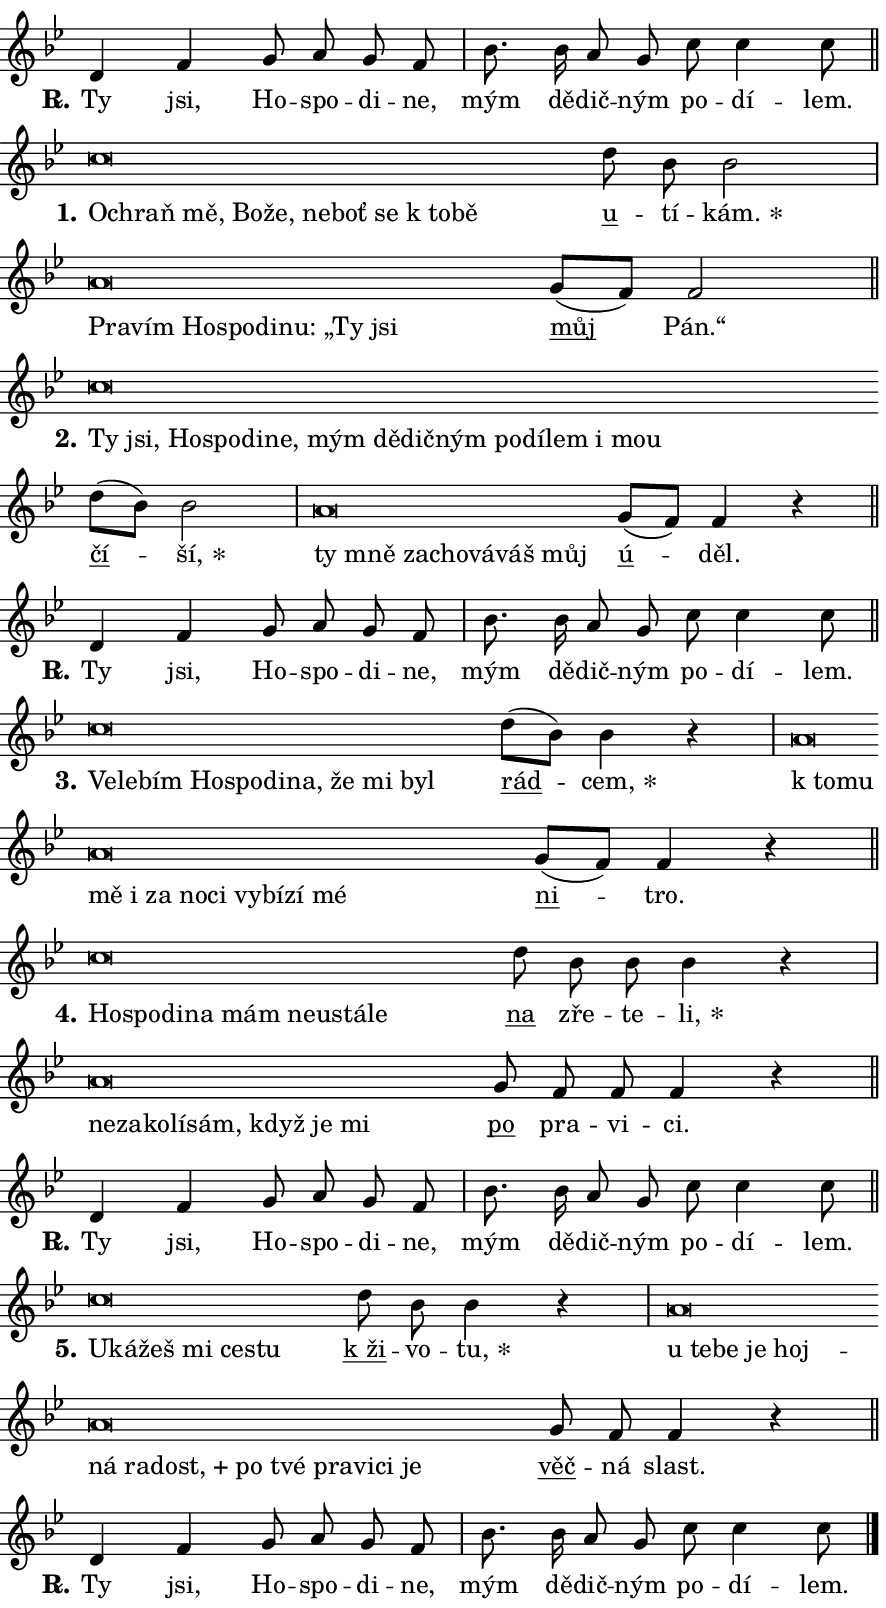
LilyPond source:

\version "2.24.0"
\header { tagline = "" }
\paper {
  indent = 0\cm
  top-margin = 0\cm
  right-margin = 0.13\cm % to fit lyric hyphens
  bottom-margin = 0\cm
  left-margin = 0\cm
  paper-width = 15\cm
  page-breaking = #ly:one-page-breaking
  system-system-spacing.basic-distance = #11
  score-system-spacing.basic-distance = #11
  ragged-last = ##f
}


%% Author: Thomas Morley
%% https://lists.gnu.org/archive/html/lilypond-user/2020-05/msg00002.html
#(define (line-position grob)
"Returns position of @var[grob} in current system:
   @code{'start}, if at first time-step
   @code{'end}, if at last time-step
   @code{'middle} otherwise
"
  (let* ((col (ly:item-get-column grob))
         (ln (ly:grob-object col 'left-neighbor))
         (rn (ly:grob-object col 'right-neighbor))
         (col-to-check-left (if (ly:grob? ln) ln col))
         (col-to-check-right (if (ly:grob? rn) rn col))
         (break-dir-left
           (and
             (ly:grob-property col-to-check-left 'non-musical #f)
             (ly:item-break-dir col-to-check-left)))
         (break-dir-right
           (and
             (ly:grob-property col-to-check-right 'non-musical #f)
             (ly:item-break-dir col-to-check-right))))
        (cond ((eqv? 1 break-dir-left) 'start)
              ((eqv? -1 break-dir-right) 'end)
              (else 'middle))))

#(define (tranparent-at-line-position vctor)
  (lambda (grob)
  "Relying on @code{line-position} select the relevant enry from @var{vctor}.
Used to determine transparency,"
    (case (line-position grob)
      ((end) (not (vector-ref vctor 0)))
      ((middle) (not (vector-ref vctor 1)))
      ((start) (not (vector-ref vctor 2))))))

noteHeadBreakVisibility =
#(define-music-function (break-visibility)(vector?)
"Makes @code{NoteHead}s transparent relying on @var{break-visibility}"
#{
  \override NoteHead.transparent =
    #(tranparent-at-line-position break-visibility)
#})

#(define delete-ledgers-for-transparent-note-heads
  (lambda (grob)
    "Reads whether a @code{NoteHead} is transparent.
If so this @code{NoteHead} is removed from @code{'note-heads} from
@var{grob}, which is supposed to be @code{LedgerLineSpanner}.
As a result ledgers are not printed for this @code{NoteHead}"
    (let* ((nhds-array (ly:grob-object grob 'note-heads))
           (nhds-list
             (if (ly:grob-array? nhds-array)
                 (ly:grob-array->list nhds-array)
                 '()))
           ;; Relies on the transparent-property being done before
           ;; Staff.LedgerLineSpanner.after-line-breaking is executed.
           ;; This is fragile ...
           (to-keep
             (remove
               (lambda (nhd)
                 (ly:grob-property nhd 'transparent #f))
               nhds-list)))
      ;; TODO find a better method to iterate over grob-arrays, similiar
      ;; to filter/remove etc for lists
      ;; For now rebuilt from scratch
      (set! (ly:grob-object grob 'note-heads)  '())
      (for-each
        (lambda (nhd)
          (ly:pointer-group-interface::add-grob grob 'note-heads nhd))
        to-keep))))

squashNotes = {
  \override NoteHead.X-extent = #'(-0.2 . 0.2)
  \override NoteHead.Y-extent = #'(-0.75 . 0)
  \override NoteHead.stencil =
    #(lambda (grob)
       (let ((pos (ly:grob-property grob 'staff-position)))
         (begin
           (if (< pos -7) (display "ERROR: Lower brevis then expected\n") (display ""))
           (if (<= pos -6) ly:text-interface::print ly:note-head::print))))
}
unSquashNotes = {
  \revert NoteHead.X-extent
  \revert NoteHead.Y-extent
  \revert NoteHead.stencil
}

hideNotes = \noteHeadBreakVisibility #begin-of-line-visible
unHideNotes = \noteHeadBreakVisibility #all-visible

% work-around for resetting accidentals
% https://lilypond.org/doc/v2.23/Documentation/notation/displaying-rhythms#unmetered-music
cadenzaMeasure = {
  \cadenzaOff
  \partial 1024 s1024
  \cadenzaOn
}

#(define-markup-command (accent layout props text) (markup?)
  "Underline accented syllable"
  (interpret-markup layout props
    #{\markup \override #'(offset . 4.3) \underline { #text }#}))

responsum = \markup \concat {
  "R" \hspace #-1.05 \path #0.1 #'((moveto 0 0.07) (lineto 0.9 0.8)) \hspace #0.05 "."
}

spaceSize = #0.6828661417322834 % exact space size for TeX Gyre Schola

\layout {
  \context {
    \Staff
    \remove "Time_signature_engraver"
    \override LedgerLineSpanner.after-line-breaking = #delete-ledgers-for-transparent-note-heads
  }
  \context {
    \Lyrics {
      \override LyricSpace.minimum-distance = \spaceSize
      \override LyricText.font-name = #"TeX Gyre Schola"
      \override LyricText.font-size = 1
      \override StanzaNumber.font-name = #"TeX Gyre Schola Bold"
      \override StanzaNumber.font-size = 1
    }
  }
  \context {
    \Score 
    \override NoteHead.text =
      #(lambda (grob) 
        (let ((pos (ly:grob-property grob 'staff-position)))
          #{\markup {
            \combine
              \halign #-0.55 \raise #(if (= pos -6) 0 0.5) \override #'(thickness . 2) \draw-line #'(3.2 . 0)
              \musicglyph "noteheads.sM1"
          }#}))
  }
}

% magnetic-lyrics.ily
%
%   written by
%     Jean Abou Samra <jean@abou-samra.fr>
%     Werner Lemberg <wl@gnu.org>
%
%   adapted by
%     Jiri Hon <jiri.hon@gmail.com>
%
% Version 2022-Apr-15

% https://www.mail-archive.com/lilypond-user@gnu.org/msg149350.html

#(define (Left_hyphen_pointer_engraver context)
   "Collect syllable-hyphen-syllable occurrences in lyrics and store
them in properties.  This engraver only looks to the left.  For
example, if the lyrics input is @code{foo -- bar}, it does the
following.

@itemize @bullet
@item
Set the @code{text} property of the @code{LyricHyphen} grob between
@q{foo} and @q{bar} to @code{foo}.

@item
Set the @code{left-hyphen} property of the @code{LyricText} grob with
text @q{foo} to the @code{LyricHyphen} grob between @q{foo} and
@q{bar}.
@end itemize

Use this auxiliary engraver in combination with the
@code{lyric-@/text::@/apply-@/magnetic-@/offset!} hook."
   (let ((hyphen #f)
         (text #f))
     (make-engraver
      (acknowledgers
       ((lyric-syllable-interface engraver grob source-engraver)
        (set! text grob)))
      (end-acknowledgers
       ((lyric-hyphen-interface engraver grob source-engraver)
        ;(when (not (grob::has-interface grob 'lyric-space-interface))
          (set! hyphen grob)));)
      ((stop-translation-timestep engraver)
       (when (and text hyphen)
         (ly:grob-set-object! text 'left-hyphen hyphen))
       (set! text #f)
       (set! hyphen #f)))))

#(define (lyric-text::apply-magnetic-offset! grob)
   "If the space between two syllables is less than the value in
property @code{LyricText@/.details@/.squash-threshold}, move the right
syllable to the left so that it gets concatenated with the left
syllable.

Use this function as a hook for
@code{LyricText@/.after-@/line-@/breaking} if the
@code{Left_@/hyphen_@/pointer_@/engraver} is active."
   (let ((hyphen (ly:grob-object grob 'left-hyphen #f)))
     (when hyphen
       (let ((left-text (ly:spanner-bound hyphen LEFT)))
         (when (grob::has-interface left-text 'lyric-syllable-interface)
           (let* ((common (ly:grob-common-refpoint grob left-text X))
                  (this-x-ext (ly:grob-extent grob common X))
                  (left-x-ext
                   (begin
                     ;; Trigger magnetism for left-text.
                     (ly:grob-property left-text 'after-line-breaking)
                     (ly:grob-extent left-text common X)))
                  ;; `delta` is the gap width between two syllables.
                  (delta (- (interval-start this-x-ext)
                            (interval-end left-x-ext)))
                  (details (ly:grob-property grob 'details))
                  (threshold (assoc-get 'squash-threshold details 0.2)))
             (when (< delta threshold)
               (let* (;; We have to manipulate the input text so that
                      ;; ligatures crossing syllable boundaries are not
                      ;; disabled.  For languages based on the Latin
                      ;; script this is essentially a beautification.
                      ;; However, for non-Western scripts it can be a
                      ;; necessity.
                      (lt (ly:grob-property left-text 'text))
                      (rt (ly:grob-property grob 'text))
                      (is-space (grob::has-interface hyphen 'lyric-space-interface))
                      (space (if is-space " " ""))
                      (extra-delta (if is-space spaceSize 0))
                      ;; Append new syllable.
                      (ltrt-space (if (and (string? lt) (string? rt))
                                (string-append lt space rt)
                                (make-concat-markup (list lt space rt))))
                      ;; Right-align `ltrt` to the right side.
                      (ltrt-space-markup (grob-interpret-markup
                               grob
                               (make-translate-markup
                                (cons (interval-length this-x-ext) 0)
                                (make-right-align-markup ltrt-space)))))
                 (begin
                   ;; Don't print `left-text`.
                   (ly:grob-set-property! left-text 'stencil #f)
                   ;; Set text and stencil (which holds all collected
                   ;; syllables so far) and shift it to the left.
                   (ly:grob-set-property! grob 'text ltrt-space)
                   (ly:grob-set-property! grob 'stencil ltrt-space-markup)
                   (ly:grob-translate-axis! grob (- (- delta extra-delta)) X))))))))))


#(define (lyric-hyphen::displace-bounds-first grob)
   ;; Make very sure this callback isn't triggered too early.
   (let ((left (ly:spanner-bound grob LEFT))
         (right (ly:spanner-bound grob RIGHT)))
     (ly:grob-property left 'after-line-breaking)
     (ly:grob-property right 'after-line-breaking)
     (ly:lyric-hyphen::print grob)))

squashThreshold = #0.4

\layout {
  \context {
    \Lyrics
    \consists #Left_hyphen_pointer_engraver
    \override LyricText.after-line-breaking =
      #lyric-text::apply-magnetic-offset!
    \override LyricHyphen.stencil = #lyric-hyphen::displace-bounds-first
    \override LyricText.details.squash-threshold = \squashThreshold
    \override LyricHyphen.minimum-distance = 0
    \override LyricHyphen.minimum-length = \squashThreshold
  }
}

squashText = \override LyricText.details.squash-threshold = 9999
unSquashText = \override LyricText.details.squash-threshold = \squashThreshold

leftText = \override LyricText.self-alignment-X = #LEFT
unLeftText = \revert LyricText.self-alignment-X

starOffset = #(lambda (grob) 
                (let ((x_offset (ly:self-alignment-interface::aligned-on-x-parent grob)))
                  (if (= x_offset 0) 0 (+ x_offset 1.2))))

star = #(define-music-function (syllable)(string?)
"Append star separator at the end of a syllable"
#{
  \once \override LyricText.X-offset = #starOffset
  \lyricmode { \markup {
    #syllable
    \override #'((font-name . "TeX Gyre Schola Bold")) \hspace #0.2 \lower #0.65 \larger "*"
  } }
#})

starAccent = #(define-music-function (syllable)(string?)
"Append star separator at the end of a syllable and make accent"
#{
  \once \override LyricText.X-offset = #starOffset
  \lyricmode { \markup {
    \accent #syllable
    \override #'((font-name . "TeX Gyre Schola Bold")) \hspace #0.2 \lower #0.65 \larger "*"
  } }
#})

breath = #(define-music-function (syllable)(string?)
"Append breathing indicator at the end of a syllable"
#{
  \lyricmode { \markup { #syllable "+" } }
#})

optionalBreath = #(define-music-function (syllable)(string?)
"Append optional breathing indicator at the end of a syllable"
#{
  \lyricmode { \markup { #syllable "(+)" } }
#})


\score {
    <<
        \new Voice = "melody" { \cadenzaOn \key bes \major \relative { d'4 f g8 a g f \cadenzaMeasure \bar "|" bes8. bes16 a8 g \bar "" c c4 c8 \cadenzaMeasure \bar "||" \break } }
        \new Lyrics \lyricsto "melody" { \lyricmode { \set stanza = \responsum
Ty jsi, Ho -- spo -- di -- ne, mým dě -- dič -- ným po -- dí -- lem. } }
    >>
    \layout {}
}

\score {
    <<
        \new Voice = "melody" { \cadenzaOn \key bes \major \relative { \squashNotes c''\breve*1/16 \hideNotes \breve*1/16 \bar "" \breve*1/16 \bar "" \breve*1/16 \bar "" \breve*1/16 \bar "" \breve*1/16 \bar "" \breve*1/16 \bar "" \breve*1/16 \bar "" \breve*1/16 \breve*1/16 \bar "" \unHideNotes \unSquashNotes \bar "" d8 bes bes2 \cadenzaMeasure \bar "|" \squashNotes a\breve*1/16 \hideNotes \breve*1/16 \bar "" \breve*1/16 \bar "" \breve*1/16 \bar "" \breve*1/16 \bar "" \breve*1/16 \bar "" \breve*1/16 \breve*1/16 \bar "" \unHideNotes \unSquashNotes \bar "" g8[( f)] f2 \cadenzaMeasure \bar "||" \break } }
        \new Lyrics \lyricsto "melody" { \lyricmode { \set stanza = "1."
\leftText O -- \squashText chraň mě, Bo -- že, ne -- boť se "k to" -- bě \unLeftText \unSquashText \markup \accent u -- tí -- \star kám. \leftText Pra -- \squashText vím Ho -- spo -- di -- nu: „Ty jsi \unLeftText \unSquashText \markup \accent můj Pán.“ } }
    >>
    \layout {}
}

\score {
    <<
        \new Voice = "melody" { \cadenzaOn \key bes \major \relative { \squashNotes c''\breve*1/16 \hideNotes \breve*1/16 \bar "" \breve*1/16 \bar "" \breve*1/16 \bar "" \breve*1/16 \bar "" \breve*1/16 \bar "" \breve*1/16 \bar "" \breve*1/16 \bar "" \breve*1/16 \bar "" \breve*1/16 \bar "" \breve*1/16 \bar "" \breve*1/16 \bar "" \breve*1/16 \bar "" \breve*1/16 \breve*1/16 \bar "" \unHideNotes \unSquashNotes \bar "" d8[( bes)] bes2 \cadenzaMeasure \bar "|" \squashNotes a\breve*1/16 \hideNotes \breve*1/16 \bar "" \breve*1/16 \bar "" \breve*1/16 \bar "" \breve*1/16 \bar "" \breve*1/16 \breve*1/16 \bar "" \unHideNotes \unSquashNotes \bar "" g8[( f)] f4 r \cadenzaMeasure \bar "||" \break } }
        \new Lyrics \lyricsto "melody" { \lyricmode { \set stanza = "2."
\leftText Ty \squashText jsi, Ho -- spo -- di -- ne, mým dě -- dič -- ným po -- dí -- lem i mou \unLeftText \unSquashText \markup \accent čí -- \star ší, \leftText ty \squashText mně za -- cho -- vá -- váš můj \unLeftText \unSquashText \markup \accent ú -- děl. } }
    >>
    \layout {}
}

\score {
    <<
        \new Voice = "melody" { \cadenzaOn \key bes \major \relative { d'4 f g8 a g f \cadenzaMeasure \bar "|" bes8. bes16 a8 g \bar "" c c4 c8 \cadenzaMeasure \bar "||" \break } }
        \new Lyrics \lyricsto "melody" { \lyricmode { \set stanza = \responsum
Ty jsi, Ho -- spo -- di -- ne, mým dě -- dič -- ným po -- dí -- lem. } }
    >>
    \layout {}
}

\score {
    <<
        \new Voice = "melody" { \cadenzaOn \key bes \major \relative { \squashNotes c''\breve*1/16 \hideNotes \breve*1/16 \bar "" \breve*1/16 \bar "" \breve*1/16 \bar "" \breve*1/16 \bar "" \breve*1/16 \bar "" \breve*1/16 \bar "" \breve*1/16 \bar "" \breve*1/16 \breve*1/16 \bar "" \unHideNotes \unSquashNotes \bar "" d8[( bes)] bes4 r \cadenzaMeasure \bar "|" \squashNotes a\breve*1/16 \hideNotes \breve*1/16 \bar "" \breve*1/16 \bar "" \breve*1/16 \bar "" \breve*1/16 \bar "" \breve*1/16 \bar "" \breve*1/16 \bar "" \breve*1/16 \bar "" \breve*1/16 \bar "" \breve*1/16 \breve*1/16 \bar "" \unHideNotes \unSquashNotes \bar "" g8[( f)] f4 r \cadenzaMeasure \bar "||" \break } }
        \new Lyrics \lyricsto "melody" { \lyricmode { \set stanza = "3."
\leftText Ve -- \squashText le -- bím Ho -- spo -- di -- na, že mi byl \unLeftText \unSquashText \markup \accent rád -- \star cem, \leftText "k to" -- \squashText mu mě i za no -- ci vy -- bí -- zí mé \unLeftText \unSquashText \markup \accent ni -- tro. } }
    >>
    \layout {}
}

\score {
    <<
        \new Voice = "melody" { \cadenzaOn \key bes \major \relative { \squashNotes c''\breve*1/16 \hideNotes \breve*1/16 \bar "" \breve*1/16 \bar "" \breve*1/16 \bar "" \breve*1/16 \bar "" \breve*1/16 \bar "" \breve*1/16 \bar "" \breve*1/16 \breve*1/16 \bar "" \unHideNotes \unSquashNotes \bar "" d8 bes bes bes4 r \cadenzaMeasure \bar "|" \squashNotes a\breve*1/16 \hideNotes \breve*1/16 \bar "" \breve*1/16 \bar "" \breve*1/16 \bar "" \breve*1/16 \bar "" \breve*1/16 \bar "" \breve*1/16 \breve*1/16 \bar "" \unHideNotes \unSquashNotes \bar "" g8 f f f4 r \cadenzaMeasure \bar "||" \break } }
        \new Lyrics \lyricsto "melody" { \lyricmode { \set stanza = "4."
\leftText Ho -- \squashText spo -- di -- na mám ne -- u -- stá -- le \unLeftText \unSquashText \markup \accent na zře -- te -- \star li, \leftText ne -- \squashText za -- ko -- lí -- sám, když je mi \unLeftText \unSquashText \markup \accent po pra -- vi -- ci. } }
    >>
    \layout {}
}

\score {
    <<
        \new Voice = "melody" { \cadenzaOn \key bes \major \relative { d'4 f g8 a g f \cadenzaMeasure \bar "|" bes8. bes16 a8 g \bar "" c c4 c8 \cadenzaMeasure \bar "||" \break } }
        \new Lyrics \lyricsto "melody" { \lyricmode { \set stanza = \responsum
Ty jsi, Ho -- spo -- di -- ne, mým dě -- dič -- ným po -- dí -- lem. } }
    >>
    \layout {}
}

\score {
    <<
        \new Voice = "melody" { \cadenzaOn \key bes \major \relative { \squashNotes c''\breve*1/16 \hideNotes \breve*1/16 \bar "" \breve*1/16 \bar "" \breve*1/16 \bar "" \breve*1/16 \breve*1/16 \bar "" \unHideNotes \unSquashNotes \bar "" d8 bes bes4 r \cadenzaMeasure \bar "|" \squashNotes a\breve*1/16 \hideNotes \breve*1/16 \bar "" \breve*1/16 \bar "" \breve*1/16 \bar "" \breve*1/16 \bar "" \breve*1/16 \bar "" \breve*1/16 \bar "" \breve*1/16 \bar "" \breve*1/16 \bar "" \breve*1/16 \bar "" \breve*1/16 \bar "" \breve*1/16 \bar "" \breve*1/16 \breve*1/16 \bar "" \unHideNotes \unSquashNotes \bar "" g8 f f4 r \cadenzaMeasure \bar "||" \break } }
        \new Lyrics \lyricsto "melody" { \lyricmode { \set stanza = "5."
\leftText U -- \squashText ká -- žeš mi ce -- stu \unLeftText \unSquashText \markup \accent "k ži" -- vo -- \star tu, \leftText u \squashText te -- be je hoj -- ná ra -- \breath "dost," po tvé pra -- vi -- ci je \unLeftText \unSquashText \markup \accent věč -- ná slast. } }
    >>
    \layout {}
}

\score {
    <<
        \new Voice = "melody" { \cadenzaOn \key bes \major \relative { d'4 f g8 a g f \cadenzaMeasure \bar "|" bes8. bes16 a8 g \bar "" c c4 c8 \cadenzaMeasure \bar "||" \break } \bar "|." }
        \new Lyrics \lyricsto "melody" { \lyricmode { \set stanza = \responsum
Ty jsi, Ho -- spo -- di -- ne, mým dě -- dič -- ným po -- dí -- lem. } }
    >>
    \layout {}
}
